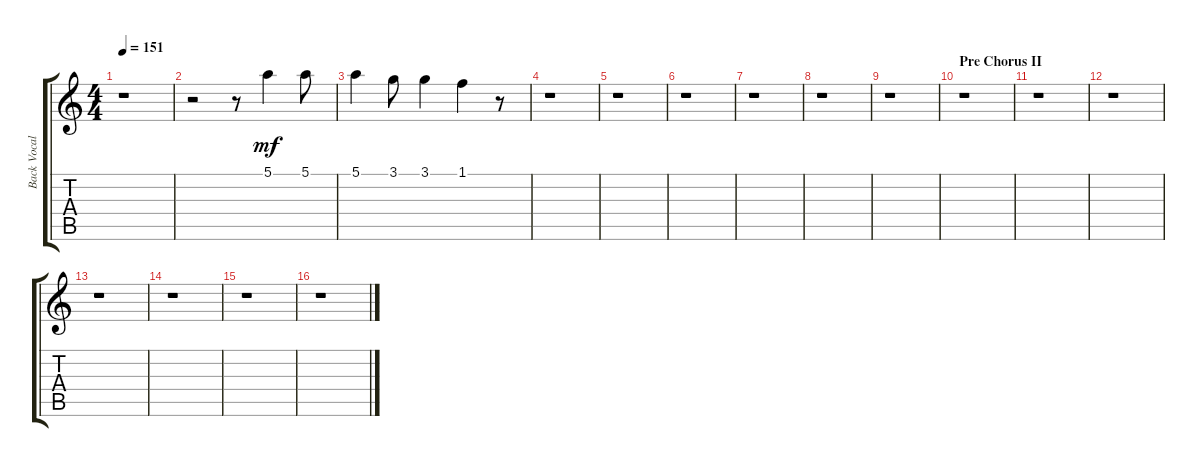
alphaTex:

\track ("Back Vocal" "Back Vocal") {instrument contrabass}
\staff {score tabs}
\tuning (E4 B3 G3 D3 A2 E2) {hide}
\ts (4 4)
\tempo 151
\clef g2
\ks c
r.1{dy mf} |
r.2 r.8 5.1.4 5.1.8 |
5.1.4 3.1.8 3.1.4 1.1.4 r.8 |
r.1 |
r.1 |
r.1 |
r.1 |
r.1 |
r.1 |
\section ("" "Pre Chorus II")
r.1 |
r.1 |
r.1 |
r.1 |
r.1 |
r.1 |
r.1
